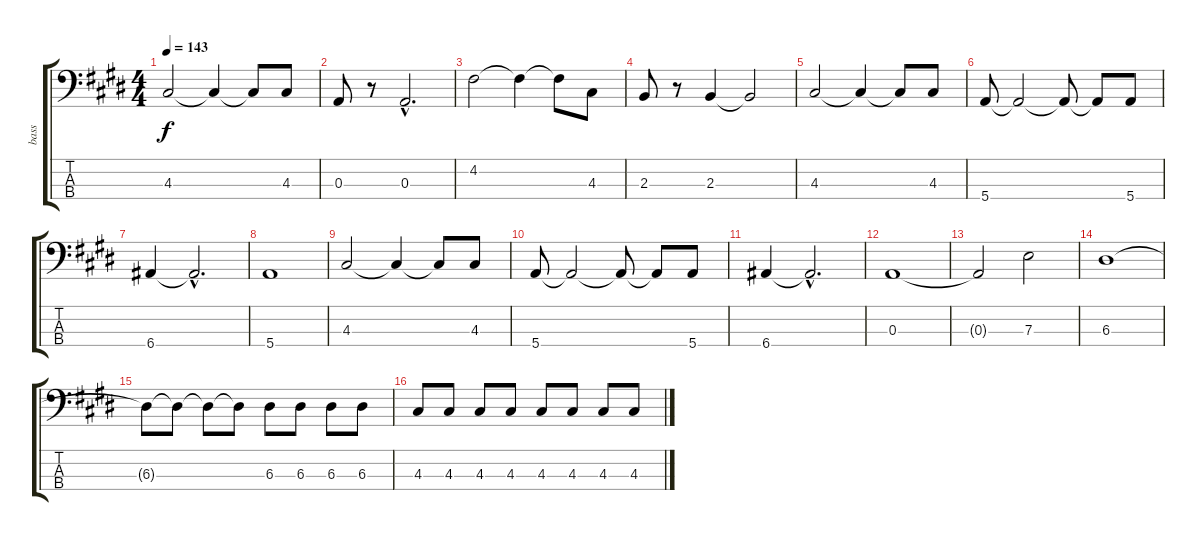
\track ("bass" "bass") {instrument electricbasspick}
\staff {score tabs}
\tuning (G2 D2 A1 E1) {hide}
\ts (4 4)
\tempo 143
\clef f4
\ks c#minor
4.3.2{dy f} 4.3{t}.4 4.3{t}.8 4.3.8 |
0.3.8 r.8 0.3{hac}.2{d} |
4.2.2 4.2{t}.4 4.2{t}.8 4.3.8 |
2.3.8 r.8 2.3.4 2.3{t}.2 |
4.3.2 4.3{t}.4 4.3{t}.8 4.3.8 |
5.4.8 5.4{t}.2 5.4{t}.8 5.4{t}.8 5.4.8 |
6.4.4 6.4{hac t}.2{d} |
5.4.1 |
4.3.2 4.3{t}.4 4.3{t}.8 4.3.8 |
5.4.8 5.4{t}.2 5.4{t}.8 5.4{t}.8 5.4.8 |
6.4.4 6.4{hac t}.2{d} |
0.3.1 |
0.3{t}.2 7.3.2 |
6.3.1 |
6.3{t}.8 6.3{t}.8 6.3{t}.8 6.3{t}.8 6.3.8 6.3.8 6.3.8 6.3.8 |
4.3.8 4.3.8 4.3.8 4.3.8 4.3.8 4.3.8 4.3.8 4.3.8
